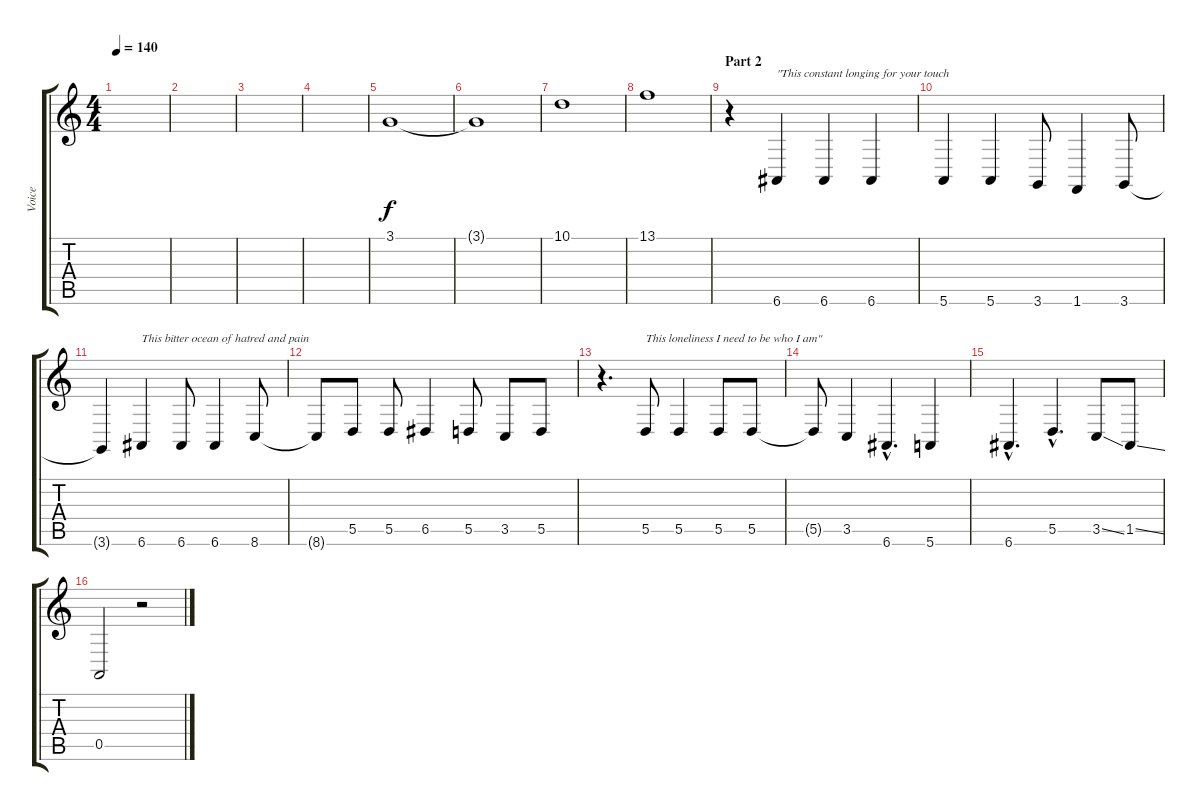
\track ("Voice" "Voice") {instrument choiraahs}
\staff {score tabs}
\tuning (E4 B3 G3 D3 A2 E2) {hide}
\ts (4 4)
\tempo 140
\clef g2
\ks c
|
|
|
|
3.1.1 |
3.1{t}.1 |
10.1.1 |
13.1.1 |
\section ("" "Part 2")
r.4 6.6.4{txt "\"This constant longing for your touch"} 6.6.4 6.6.4 |
5.6.4 5.6.4 3.6.8 1.6.4 3.6.8 |
3.6{t}.4 6.6.4{txt "This bitter ocean of hatred and pain"} 6.6.8 6.6.4 8.6.8 |
8.6{t}.8 5.5.8 5.5.8 6.5.4 5.5.8 3.5.8 5.5.8 |
r.4{d} 5.5.8{txt "This loneliness I need to be who I am\""} 5.5.4 5.5.8 5.5.8 |
5.5{t}.8 3.5.4 6.6{hac}.4{d} 5.6.4 |
6.6{hac}.4{d} 5.5{hac}.4{d} 3.5{ss}.8 1.5{ss}.8 |
0.5.2 r.2
